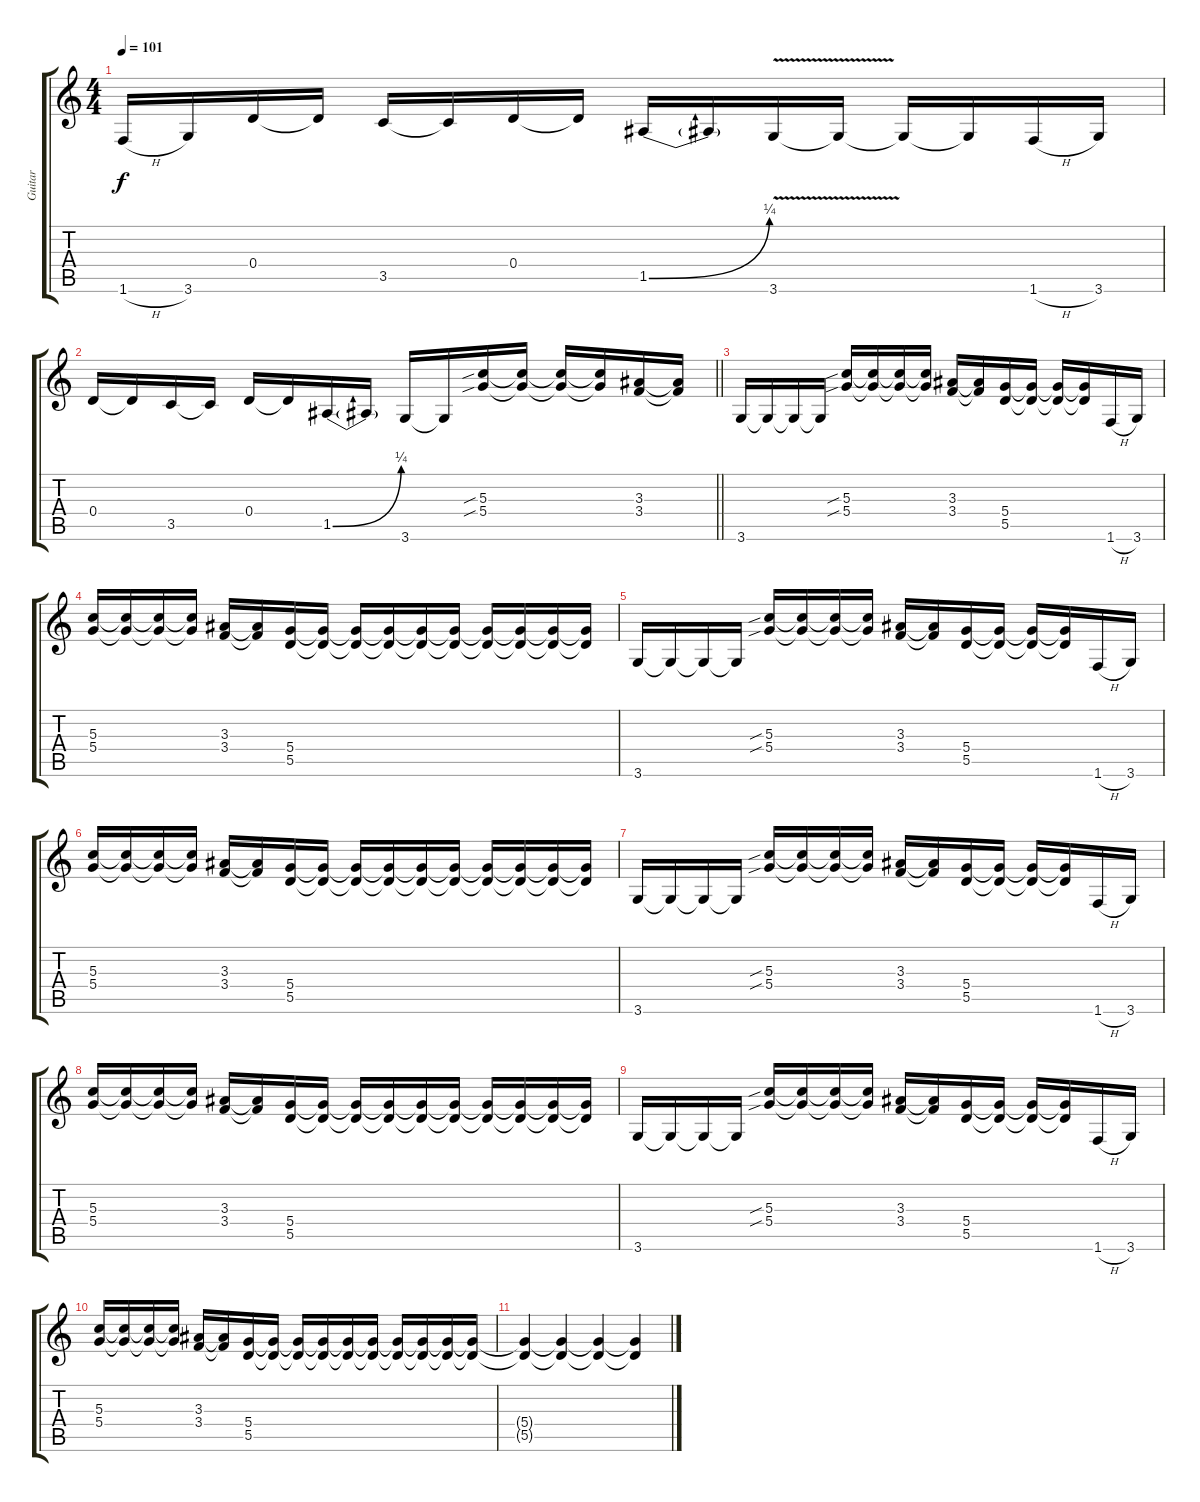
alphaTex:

\track ("Guitar" "Guitar") {instrument overdrivenguitar}
\staff {score tabs}
\tuning (E4 B3 G3 D3 A2 E2) {hide}
\ts (4 4)
\tempo 101
\clef g2
\ks c
1.6{h}.16{dy f} 3.6.16 0.4.16 0.4{t}.16 3.5.16 3.5{t}.16 0.4.16 0.4{t}.16 1.5{be (bend 0 0 60 1)}.16 1.5{t}.16 3.6{v}.16 3.6{t}.16 3.6{t}.16 3.6{t}.16 1.6{h}.16 3.6.16 |
\barLineRight lightlight
0.4.16 0.4{t}.16 3.5.16 3.5{t}.16 0.4.16 0.4{t}.16 1.5{be (bend 0 0 60 1)}.16 1.5{t}.16 3.6.16 3.6{t}.16 (5.3{sib} 5.4{sib}).16 (5.3{t} 5.4{t}).16 (5.3{t} 5.4{t}).16 (5.3{t} 5.4{t}).16 (3.3 3.4).16 (3.3{t} 3.4{t}).16 |
3.6.16 3.6{t}.16 3.6{t}.16 3.6{t}.16 (5.3{sib} 5.4{sib}).16 (5.3{t} 5.4{t}).16 (5.3{t} 5.4{t}).16 (5.3{t} 5.4{t}).16 (3.3 3.4).16 (3.3{t} 3.4{t}).16 (5.4 5.5).16 (5.4{t} 5.5{t}).16 (5.4{t} 5.5{t}).16 (5.4{t} 5.5{t}).16 1.6{h}.16 3.6.16 |
(5.3 5.4).16 (5.3{t} 5.4{t}).16 (5.3{t} 5.4{t}).16 (5.3{t} 5.4{t}).16 (3.3 3.4).16 (3.3{t} 3.4{t}).16 (5.4 5.5).16 (5.4{t} 5.5{t}).16 (5.4{t} 5.5{t}).16 (5.4{t} 5.5{t}).16 (5.4{t} 5.5{t}).16 (5.4{t} 5.5{t}).16 (5.4{t} 5.5{t}).16 (5.4{t} 5.5{t}).16 (5.4{t} 5.5{t}).16 (5.4{t} 5.5{t}).16 |
3.6.16 3.6{t}.16 3.6{t}.16 3.6{t}.16 (5.3{sib} 5.4{sib}).16 (5.3{t} 5.4{t}).16 (5.3{t} 5.4{t}).16 (5.3{t} 5.4{t}).16 (3.3 3.4).16 (3.3{t} 3.4{t}).16 (5.4 5.5).16 (5.4{t} 5.5{t}).16 (5.4{t} 5.5{t}).16 (5.4{t} 5.5{t}).16 1.6{h}.16 3.6.16 |
(5.3 5.4).16 (5.3{t} 5.4{t}).16 (5.3{t} 5.4{t}).16 (5.3{t} 5.4{t}).16 (3.3 3.4).16 (3.3{t} 3.4{t}).16 (5.4 5.5).16 (5.4{t} 5.5{t}).16 (5.4{t} 5.5{t}).16 (5.4{t} 5.5{t}).16 (5.4{t} 5.5{t}).16 (5.4{t} 5.5{t}).16 (5.4{t} 5.5{t}).16 (5.4{t} 5.5{t}).16 (5.4{t} 5.5{t}).16 (5.4{t} 5.5{t}).16 |
3.6.16 3.6{t}.16 3.6{t}.16 3.6{t}.16 (5.3{sib} 5.4{sib}).16 (5.3{t} 5.4{t}).16 (5.3{t} 5.4{t}).16 (5.3{t} 5.4{t}).16 (3.3 3.4).16 (3.3{t} 3.4{t}).16 (5.4 5.5).16 (5.4{t} 5.5{t}).16 (5.4{t} 5.5{t}).16 (5.4{t} 5.5{t}).16 1.6{h}.16 3.6.16 |
(5.3 5.4).16 (5.3{t} 5.4{t}).16 (5.3{t} 5.4{t}).16 (5.3{t} 5.4{t}).16 (3.3 3.4).16 (3.3{t} 3.4{t}).16 (5.4 5.5).16 (5.4{t} 5.5{t}).16 (5.4{t} 5.5{t}).16 (5.4{t} 5.5{t}).16 (5.4{t} 5.5{t}).16 (5.4{t} 5.5{t}).16 (5.4{t} 5.5{t}).16 (5.4{t} 5.5{t}).16 (5.4{t} 5.5{t}).16 (5.4{t} 5.5{t}).16 |
3.6.16 3.6{t}.16 3.6{t}.16 3.6{t}.16 (5.3{sib} 5.4{sib}).16 (5.3{t} 5.4{t}).16 (5.3{t} 5.4{t}).16 (5.3{t} 5.4{t}).16 (3.3 3.4).16 (3.3{t} 3.4{t}).16 (5.4 5.5).16 (5.4{t} 5.5{t}).16 (5.4{t} 5.5{t}).16 (5.4{t} 5.5{t}).16 1.6{h}.16 3.6.16 |
(5.3 5.4).16 (5.3{t} 5.4{t}).16 (5.3{t} 5.4{t}).16 (5.3{t} 5.4{t}).16 (3.3 3.4).16 (3.3{t} 3.4{t}).16 (5.4 5.5).16 (5.4{t} 5.5{t}).16 (5.4{t} 5.5{t}).16 (5.4{t} 5.5{t}).16 (5.4{t} 5.5{t}).16 (5.4{t} 5.5{t}).16 (5.4{t} 5.5{t}).16 (5.4{t} 5.5{t}).16 (5.4{t} 5.5{t}).16 (5.4{t} 5.5{t}).16 |
(5.4{t} 5.5{t}).4 (5.4{t} 5.5{t}).4 (5.4{t} 5.5{t}).4 (5.4{t} 5.5{t}).4
